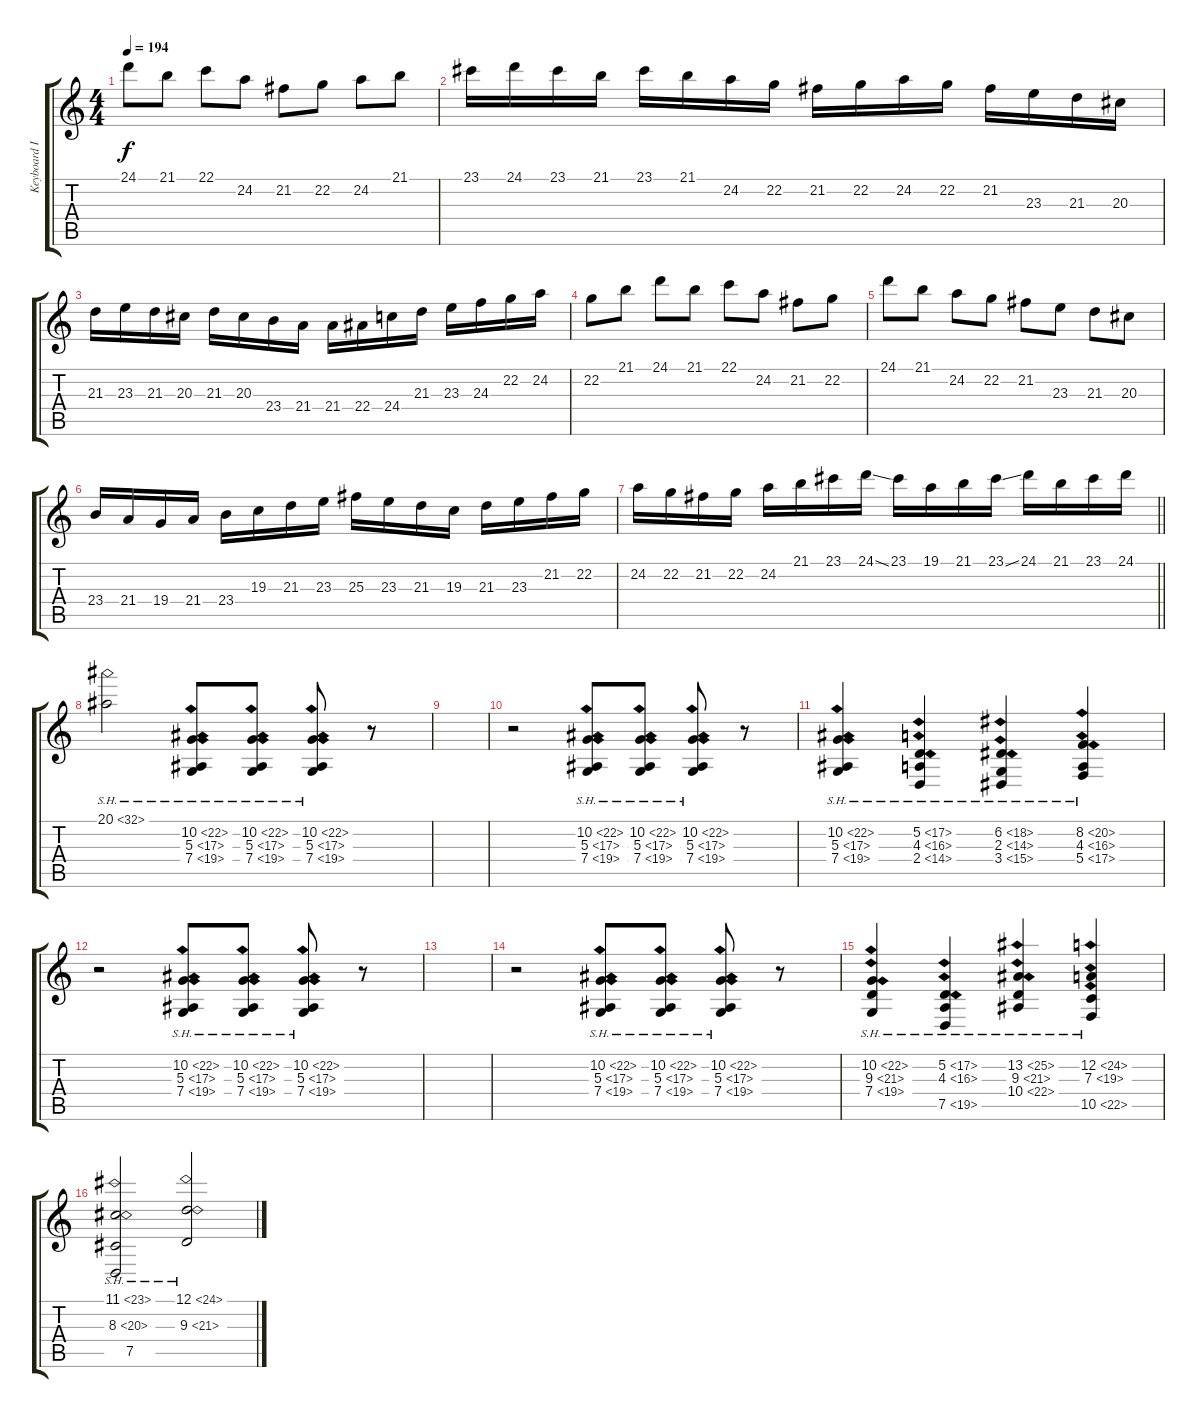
\track ("Keyboard I" "Keyboard I") {instrument stringensemble1}
\staff {score tabs}
\tuning (D4 A3 F3 C3 G2 D2) {hide}
\ts (4 4)
\tempo 194
\clef g2
\ks c
24.1.8{dy f} 21.1.8 22.1.8 24.2.8 21.2.8 22.2.8 24.2.8 21.1.8 |
23.1.16 24.1.16 23.1.16 21.1.16 23.1.16 21.1.16 24.2.16 22.2.16 21.2.16 22.2.16 24.2.16 22.2.16 21.2.16 23.3.16 21.3.16 20.3.16 |
21.3.16 23.3.16 21.3.16 20.3.16 21.3.16 20.3.16 23.4.16 21.4.16 21.4.16 22.4.16 24.4.16 21.3.16 23.3.16 24.3.16 22.2.16 24.2.16 |
22.2.8 21.1.8 24.1.8 21.1.8 22.1.8 24.2.8 21.2.8 22.2.8 |
24.1.8 21.1.8 24.2.8 22.2.8 21.2.8 23.3.8 21.3.8 20.3.8 |
23.4.16 21.4.16 19.4.16 21.4.16 23.4.16 19.3.16 21.3.16 23.3.16 25.3.16 23.3.16 21.3.16 19.3.16 21.3.16 23.3.16 21.2.16 22.2.16 |
\barLineRight lightlight
24.2.16 22.2.16 21.2.16 22.2.16 24.2.16 21.1.16 23.1.16 24.1{ss}.16 23.1.16 19.1.16 21.1.16 23.1{ss}.16 24.1.16 21.1.16 23.1.16 24.1.16 |
20.1{sh 12}.2 (10.2{sh 12} 5.3{sh 12} 7.4{sh 12}).8{volume 13 balance 8 instrument tremolostrings} (10.2{sh 12} 5.3{sh 12} 7.4{sh 12}).8 (10.2{sh 12} 5.3{sh 12} 7.4{sh 12}).8 r.8 |
|
r.2 (10.2{sh 12} 5.3{sh 12} 7.4{sh 12}).8 (10.2{sh 12} 5.3{sh 12} 7.4{sh 12}).8 (10.2{sh 12} 5.3{sh 12} 7.4{sh 12}).8 r.8 |
(10.2{sh 12} 5.3{sh 12} 7.4{sh 12}).4 (5.2{sh 12} 4.3{sh 12} 2.4{sh 12}).4 (6.2{sh 12} 2.3{sh 12} 3.4{sh 12}).4 (8.2{sh 12} 4.3{sh 12} 5.4{sh 12}).4 |
r.2 (10.2{sh 12} 5.3{sh 12} 7.4{sh 12}).8 (10.2{sh 12} 5.3{sh 12} 7.4{sh 12}).8 (10.2{sh 12} 5.3{sh 12} 7.4{sh 12}).8 r.8 |
|
r.2 (10.2{sh 12} 5.3{sh 12} 7.4{sh 12}).8 (10.2{sh 12} 5.3{sh 12} 7.4{sh 12}).8 (10.2{sh 12} 5.3{sh 12} 7.4{sh 12}).8 r.8 |
(10.2{sh 12} 9.3{sh 12} 7.4{sh 12}).4 (5.2{sh 12} 4.3{sh 12} 7.5{sh 12}).4 (13.2{sh 12} 9.3{sh 12} 10.4{sh 12}).4 (12.2{sh 12} 7.3{sh 12} 10.5{sh 12}).4 |
(11.1{sh 12} 8.3{sh 12} 7.5).2 (12.1{sh 12} 9.3{sh 12}).2
